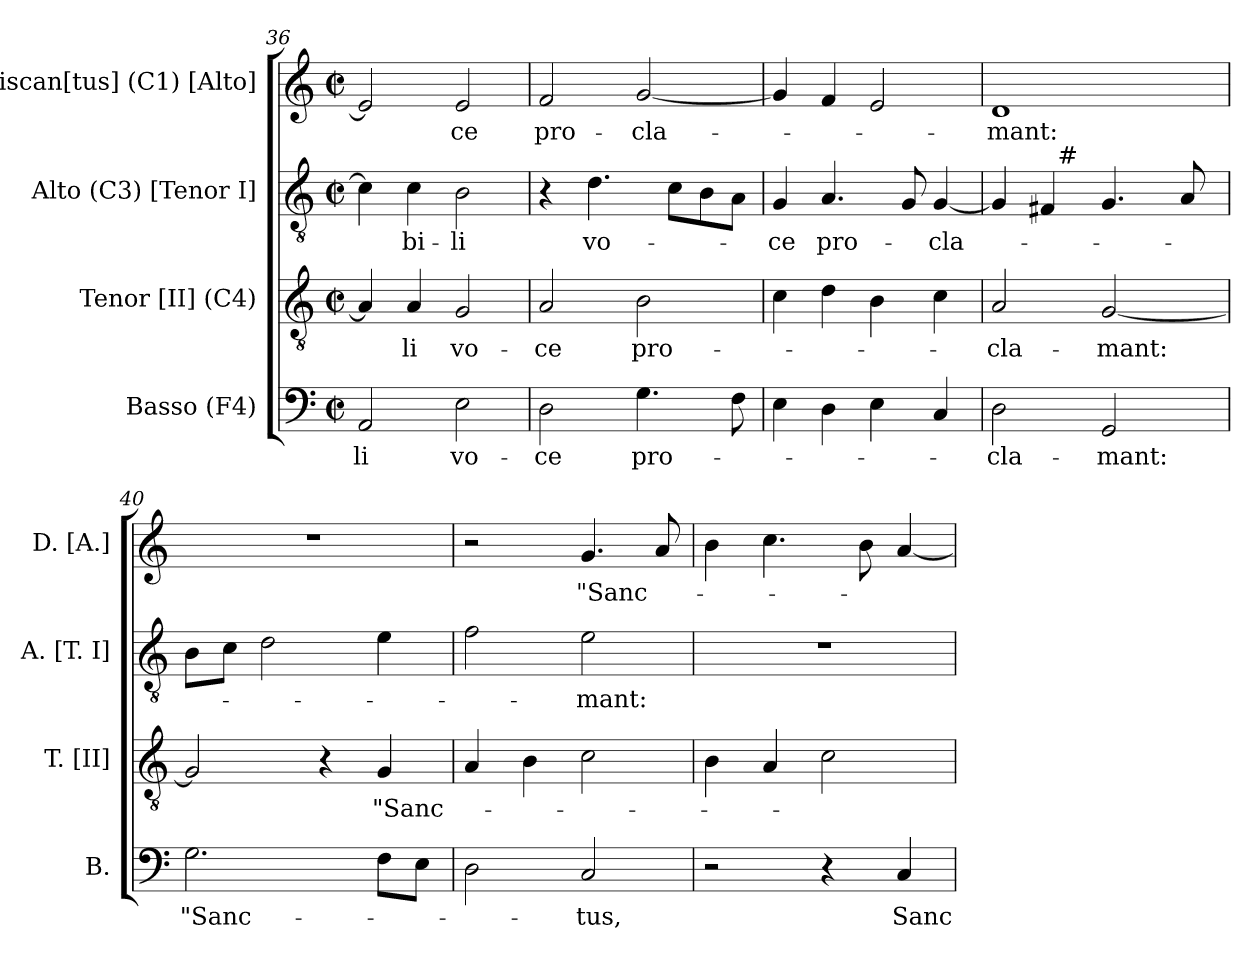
**kern	**text	**kern	**text	**kern	**text	**kern	**text
*part4	*part4	*part3	*part3	*part2	*part2	*part1	*part1
*staff4	*staff4	*staff3	*staff3	*staff2	*staff2	*staff1	*staff1
*I"Basso (F4)	*	*I"Tenor [II] (C4)	*	*I"Alto (C3) [Tenor I]	*	*I"Discan[tus] (C1) [Alto]	*
*I'B.	*	*I'T. [II]	*	*I'A. [T. I]	*	*I'D. [A.]	*
*clefF4	*	*clefGv2	*	*clefGv2	*	*clefG2	*
*	*	*ITrd7c12	*	*ITrd7c12	*	*	*
*k[]	*	*k[]	*	*k[]	*	*k[]	*
*C:	*	*C:	*	*C:	*	*C:	*
*M2/2	*	*M2/2	*	*M2/2	*	*M2/2	*
*met(c|)	*	*met(c|)	*	*met(c|)	*	*met(c|)	*
=36	=36	=36	=36	=36	=36	=36	=36
!	!LO:LY:b:color=#000000	!	!	!	!	!	!
2AAi/	-li	4AAi/]	.	4Ci\]	.	2ei/]	.
!	!	!	!LO:LY:b:color=#000000	!	!	!	!
!	!	!	!	!	!LO:LY:b:color=#000000	!	!
.	.	4AAi/	-li	4Ci\	-bi-	.	.
!	!LO:LY:b:color=#000000	!	!	!	!	!	!
!	!	!	!LO:LY:b:color=#000000	!	!	!	!
!	!	!	!	!	!LO:LY:b:color=#000000	!	!
!	!	!	!	!	!	!	!LO:LY:b:color=#000000
2Ei\	vo-	2GGi/	vo-	2BBi\	-li	2ei/	-ce
=37	=37	=37	=37	=37	=37	=37	=37
!	!LO:LY:b:color=#000000	!	!	!	!	!	!
!	!	!	!LO:LY:b:color=#000000	!	!	!	!
!	!	!	!	!	!	!	!LO:LY:b:color=#000000
2Di\	-ce	2AAi/	-ce	4r	.	2fi/	pro-
!	!	!	!	!	!LO:LY:b:color=#000000	!	!
.	.	.	.	4.Di\	vo-	.	.
!	!LO:LY:b:color=#000000	!	!	!	!	!	!
!	!	!	!LO:LY:b:color=#000000	!	!	!	!
!	!	!	!	!	!	!	!LO:LY:b:color=#000000
4.Gi\	pro-	2BBi\	pro-	.	.	[<2gi/	-cla-
.	.	.	.	8Ci\L	.	.	.
.	.	.	.	8BBi\	.	.	.
8Fi\	.	.	.	8AAi\J	.	.	.
=38	=38	=38	=38	=38	=38	=38	=38
!	!	!	!	!	!LO:LY:b:color=#000000	!	!
4Ei\	.	4Ci\	.	4GGi/	-ce	4gi/]	.
!	!	!	!	!	!LO:LY:b:color=#000000	!	!
4Di\	.	4Di\	.	4.AAi/	pro-	4fi/	.
4Ei\	.	4BBi\	.	.	.	2ei/	.
.	.	.	.	8GGi/	.	.	.
!	!	!	!	!	!LO:LY:b:color=#000000	!	!
4Ci/	.	4Ci\	.	[<4GGi/	-cla-	.	.
=39	=39	=39	=39	=39	=39	=39	=39
!	!LO:LY:b:color=#000000	!	!	!	!	!	!
!	!	!	!LO:LY:b:color=#000000	!	!	!	!
!	!	!	!	!	!	!	!LO:LY:b:color=#000000
*	*	*	*	*^	*	*	*
2Di\	-cla-	2AAi/	-cla-	4GGi/]	4ryy	.	1di	-mant:
.	.	.	.	4FF#i/	32ryy	.	.	.
.	.	.	.	.	256ryy	.	.	.
!	!	!	!	!	!LO:TX:a:t=#	!	!	!
.	.	.	.	.	2ryy	.	.	.
!	!LO:LY:b:color=#000000	!	!	!	!	!	!	!
!	!	!	!LO:LY:b:color=#000000	!	!	!	!	!
2GGi/	-mant:	[<2GGi/	-mant:	4.GGi/	.	.	.	.
.	.	.	.	.	8ryy	.	.	.
.	.	.	.	8AAi/	.	.	.	.
.	.	.	.	.	16ryy	.	.	.
.	.	.	.	.	64..ryy	.	.	.
*	*	*	*	*v	*v	*	*	*
!!LO:LB:g=z
=40	=40	=40	=40	=40	=40	=40	=40
*	*	*	*	*^	*	*	*
!	!LO:LY:b:color=#000000	!	!	!	!	!	!	!
*	*	*	*	*v	*v	*	*	*
2.Gi\	"Sanc-	2GGi/]	.	8BBi\L	.	1r	.
.	.	.	.	8Ci\J	.	.	.
.	.	.	.	2Di\	.	.	.
.	.	4r	.	.	.	.	.
!	!	!	!LO:LY:b:color=#000000	!	!	!	!
8Fi\L	.	4GGi/	"Sanc-	4Ei\	.	.	.
8Ei\J	.	.	.	.	.	.	.
=41	=41	=41	=41	=41	=41	=41	=41
2Di\	.	4AAi/	.	2Fi\	.	2r	.
.	.	4BBi\	.	.	.	.	.
!	!LO:LY:b:color=#000000	!	!	!	!	!	!
!	!	!	!	!	!LO:LY:b:color=#000000	!	!
!	!	!	!	!	!	!	!LO:LY:b:color=#000000
2Ci/	-tus,	2Ci\	.	2Ei\	-mant:	4.gi/	"Sanc-
.	.	.	.	.	.	8ai/	.
=42	=42	=42	=42	=42	=42	=42	=42
2r	.	4BBi\	.	1r	.	4bi\	.
.	.	4AAi/	.	.	.	4.cci\	.
4r	.	2Ci\	.	.	.	.	.
.	.	.	.	.	.	8bi\	.
!	!LO:LY:b:color=#000000	!	!	!	!	!	!
4Ci/	Sanc-	.	.	.	.	[<4ai/	.
=	=	=	=	=	=	=	=
*-	*-	*-	*-	*-	*-	*-	*-
